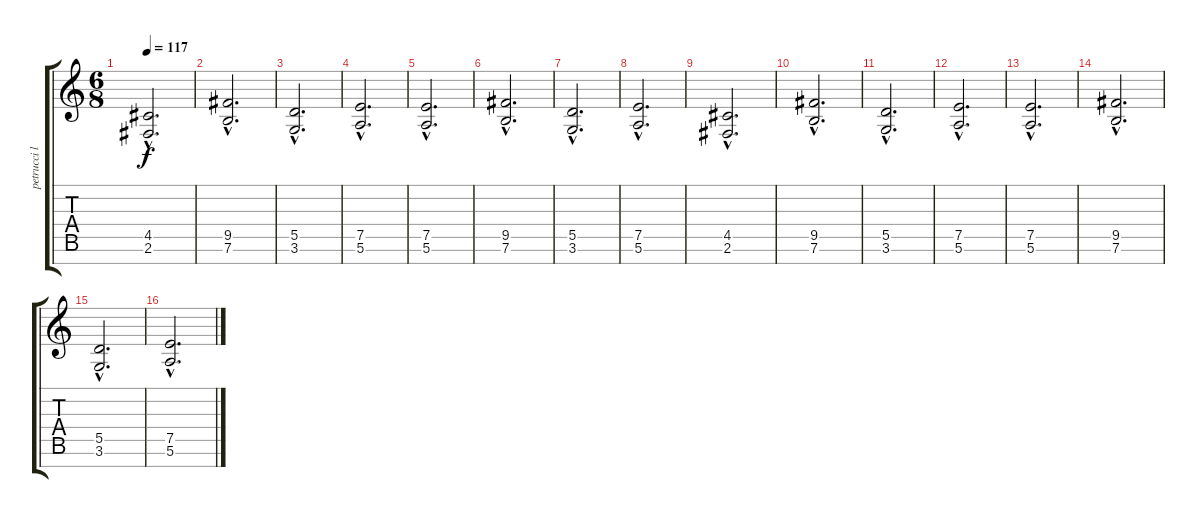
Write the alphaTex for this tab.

\track ("petrucci lead 7str." "petrucci l") {instrument distortionguitar}
\staff {score tabs}
\tuning (E4 B3 G3 D3 A2 E2 B1) {hide}
\ts (6 8)
\tempo 117
\clef g2
\ks c
(4.5{hac} 2.6{hac}).2{d dy f} |
(9.5{hac} 7.6{hac}).2{d} |
(5.5{hac} 3.6{hac}).2{d} |
(7.5{hac} 5.6{hac}).2{d} |
(7.5{hac} 5.6{hac}).2{d} |
(9.5{hac} 7.6{hac}).2{d} |
(5.5{hac} 3.6{hac}).2{d} |
(7.5{hac} 5.6{hac}).2{d} |
(4.5{hac} 2.6{hac}).2{d} |
(9.5{hac} 7.6{hac}).2{d} |
(5.5{hac} 3.6{hac}).2{d} |
(7.5{hac} 5.6{hac}).2{d} |
(7.5{hac} 5.6{hac}).2{d} |
(9.5{hac} 7.6{hac}).2{d} |
(5.5{hac} 3.6{hac}).2{d} |
(7.5{hac} 5.6{hac}).2{d}
